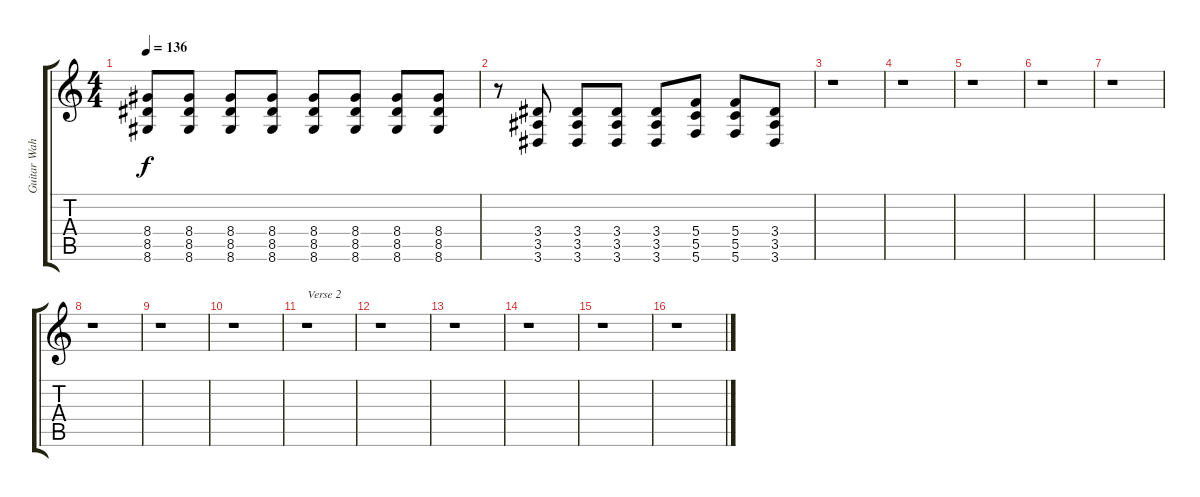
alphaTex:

\track ("Guitar Wah" "Guitar Wah") {instrument distortionguitar}
\staff {score tabs}
\tuning (D4 A3 F3 C3 G2 C2) {hide}
\ts (4 4)
\tempo 136
\clef g2
\ks c
(8.4 8.5 8.6).8{dy f} (8.4 8.5 8.6).8 (8.4 8.5 8.6).8 (8.4 8.5 8.6).8 (8.4 8.5 8.6).8 (8.4 8.5 8.6).8 (8.4 8.5 8.6).8 (8.4 8.5 8.6).8 |
r.8 (3.4 3.5 3.6).8 (3.4 3.5 3.6).8 (3.4 3.5 3.6).8 (3.4 3.5 3.6).8 (5.4 5.5 5.6).8 (5.4 5.5 5.6).8 (3.4 3.5 3.6).8 |
r.1 |
r.1 |
r.1 |
r.1 |
r.1 |
r.1 |
r.1 |
r.1 |
r.1{txt "Verse 2"} |
r.1 |
r.1 |
r.1 |
r.1 |
r.1
